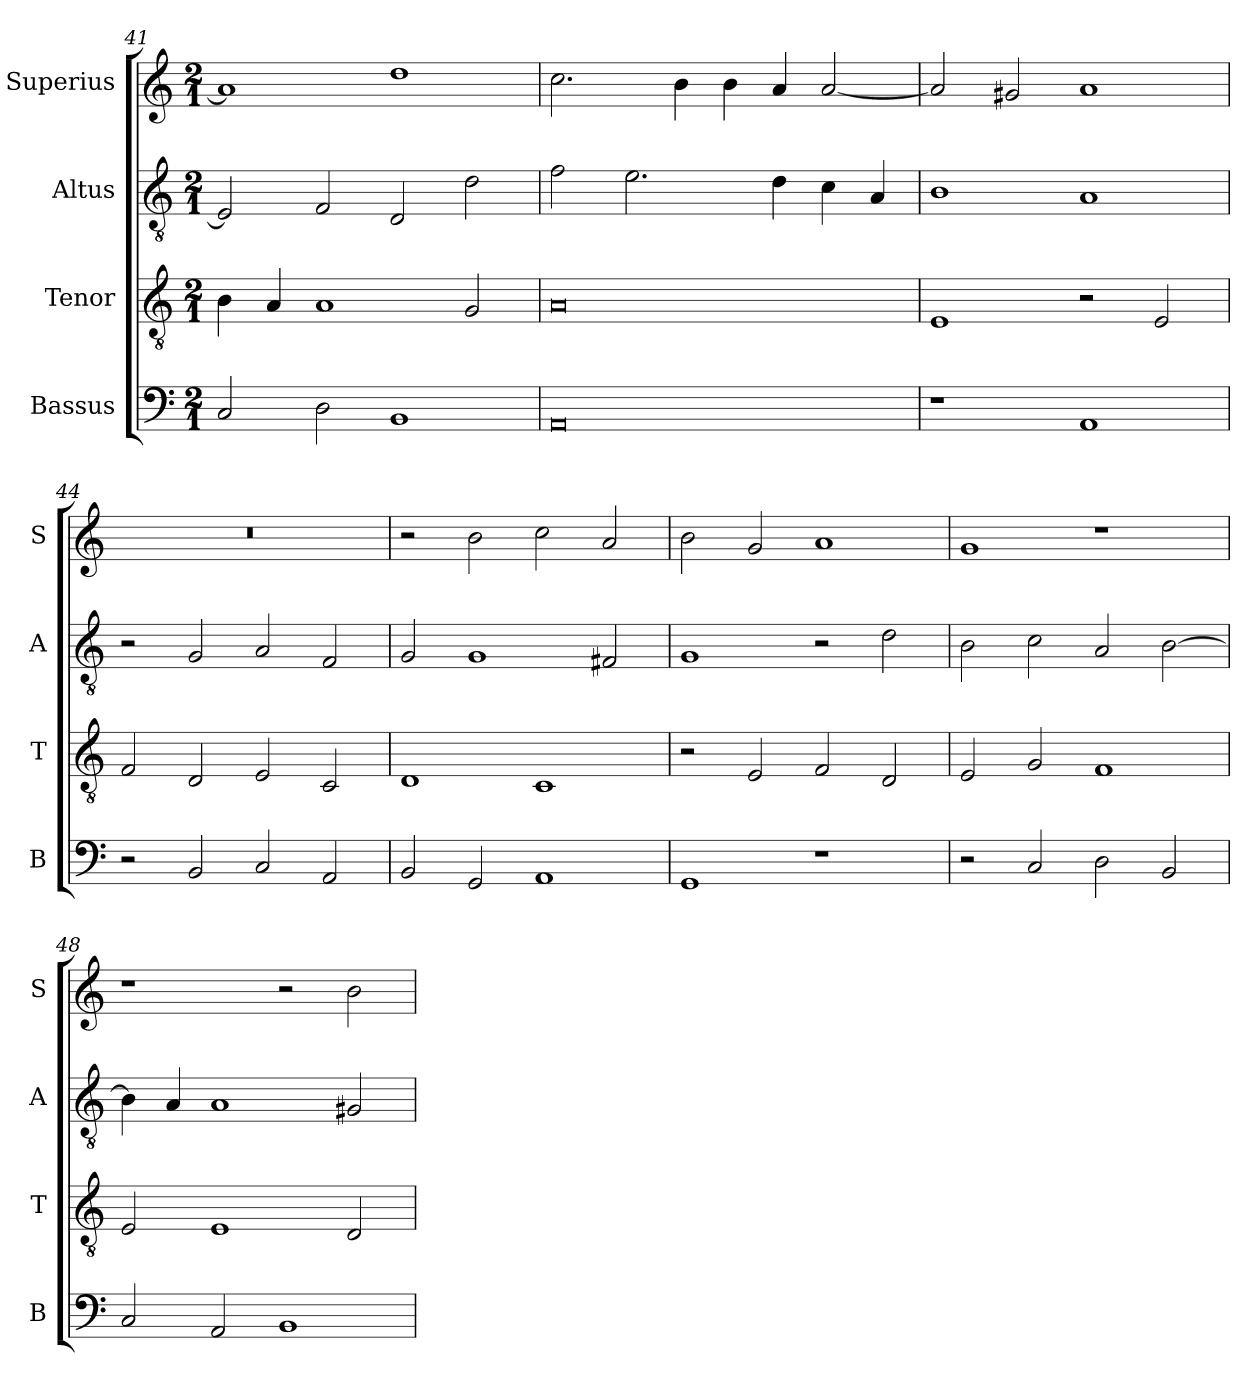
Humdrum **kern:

**kern	**kern	**kern	**kern
*part4	*part3	*part2	*part1
*staff4	*staff3	*staff2	*staff1
*I"Bassus	*I"Tenor	*I"Altus	*I"Superius
*I'B	*I'T	*I'A	*I'S
*clefF4	*clefGv2	*clefGv2	*clefG2
*k[]	*k[]	*k[]	*k[]
*M2/1	*M2/1	*M2/1	*M2/1
=41	=41	=41	=41
2C/	4B\	2E/]	1a]
.	4A/	.	.
2D\	1A	2F/	.
1BB	.	2D/	1dd
.	2G/	2d\	.
=42	=42	=42	=42
0AA	0A	2f\	2.cc\
.	.	2.e\	.
.	.	.	4b\
.	.	.	4b\
.	.	4d\	4a/
.	.	4c\	[2a/
.	.	4A/	.
=43	=43	=43	=43
1r	1E	1B	2a/]
.	.	.	2g#X/
1AA	2r	1A	1a
.	2E/	.	.
=44	=44	=44	=44
2r	2F/	2r	0r
2BB/	2D/	2G/	.
2C/	2E/	2A/	.
2AA/	2C/	2F/	.
=45	=45	=45	=45
2BB/	1D	2G/	2r
2GG/	.	1G	2b\
1AA	1C	.	2cc\
.	.	2F#X/	2a/
=46	=46	=46	=46
1GG	2r	1G	2b\
.	2E/	.	2g/
1r	2F/	2r	1a
.	2D/	2d\	.
=47	=47	=47	=47
2r	2E/	2B\	1g
2C/	2G/	2c\	.
2D\	1F	2A/	1r
2BB/	.	[2B\	.
=48	=48	=48	=48
2C/	2E/	4B\]	1r
.	.	4A/	.
2AA/	1E	1A	.
1BB	.	.	2r
.	2D/	2G#X/	2b\
=	=	=	=
*-	*-	*-	*-
